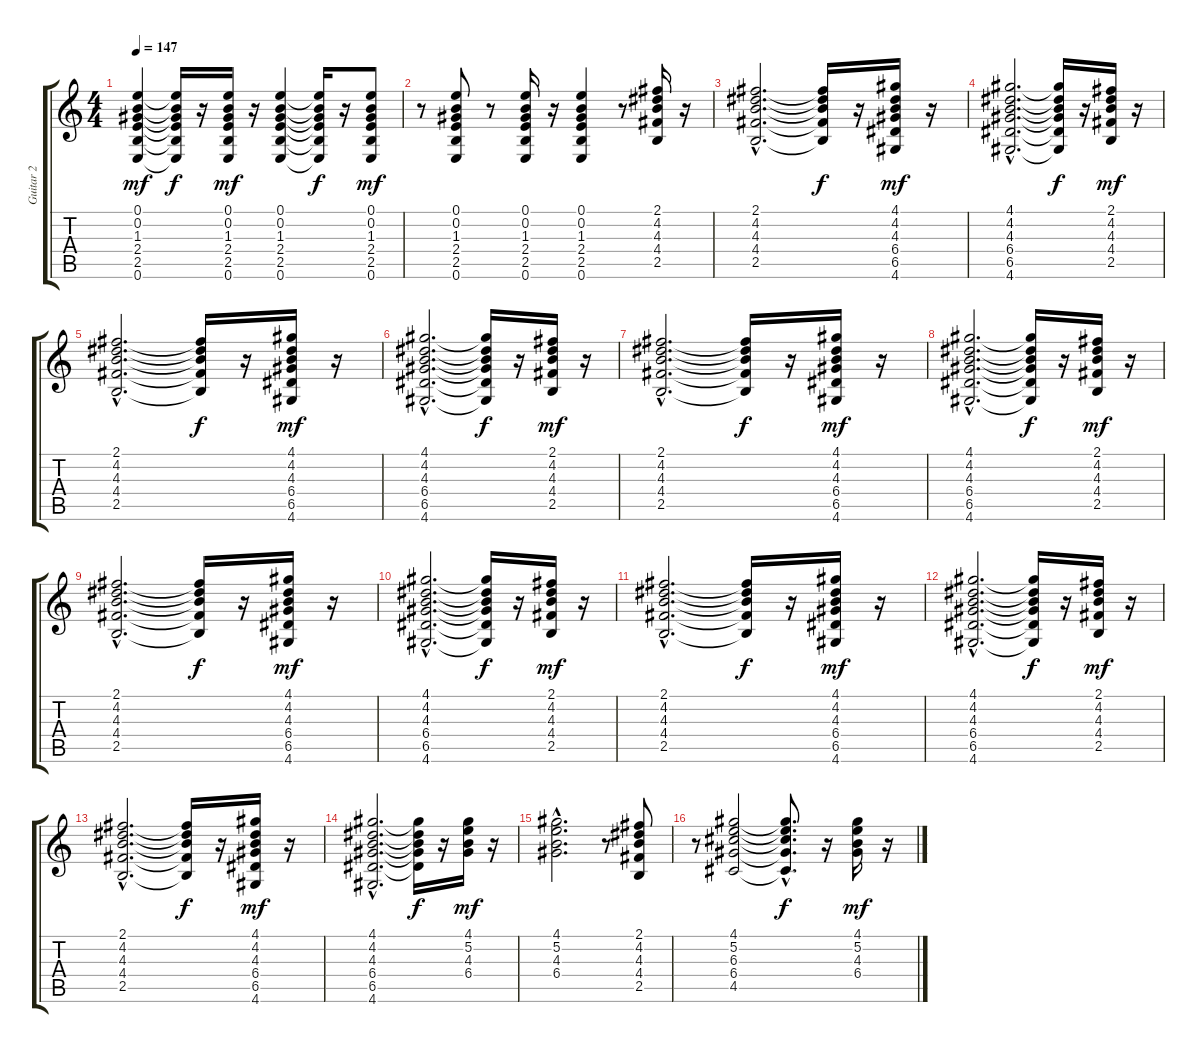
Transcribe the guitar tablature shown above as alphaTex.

\track ("Guitar 2" "Guitar 2") {instrument overdrivenguitar}
\staff {score tabs}
\tuning (E4 B3 G3 D3 A2 E2) {hide}
\ts (4 4)
\tempo 147
\clef g2
\ks c
(0.1 0.2 1.3 2.4 2.5 0.6).4{dy mf} (0.1{t} 0.2{t} 1.3{t} 2.4{t} 2.5{t} 0.6{t}).16{dy f} r.16 (0.1 0.2 1.3 2.4 2.5 0.6).16{dy mf} r.16 (0.1 0.2 1.3 2.4 2.5 0.6).4 (0.1{t} 0.2{t} 1.3{t} 2.4{t} 2.5{t} 0.6{t}).16{dy f} r.16 (0.1 0.2 1.3 2.4 2.5 0.6).8{dy mf} |
r.8 (0.1 0.2 1.3 2.4 2.5 0.6).8 r.8 (0.1 0.2 1.3 2.4 2.5 0.6).16 r.16 (0.1 0.2 1.3 2.4 2.5 0.6).4 r.8 (2.1 4.2 4.3 4.4 2.5).16 r.16 |
(2.1{hac} 4.2{hac} 4.3{hac} 4.4{hac} 2.5{hac}).2{d} (2.1{t} 4.2{t} 4.3{t} 4.4{t} 2.5{t}).16{dy f} r.16 (4.1 4.2 4.3 6.4 6.5 4.6).16{dy mf} r.16 |
(4.1{hac} 4.2{hac} 4.3{hac} 6.4{hac} 6.5{hac} 4.6{hac}).2{d} (4.1{t} 4.2{t} 4.3{t} 6.4{t} 6.5{t} 4.6{t}).16{dy f} r.16 (2.1 4.2 4.3 4.4 2.5).16{dy mf} r.16 |
(2.1{hac} 4.2{hac} 4.3{hac} 4.4{hac} 2.5{hac}).2{d} (2.1{t} 4.2{t} 4.3{t} 4.4{t} 2.5{t}).16{dy f} r.16 (4.1 4.2 4.3 6.4 6.5 4.6).16{dy mf} r.16 |
(4.1{hac} 4.2{hac} 4.3{hac} 6.4{hac} 6.5{hac} 4.6{hac}).2{d} (4.1{t} 4.2{t} 4.3{t} 6.4{t} 6.5{t} 4.6{t}).16{dy f} r.16 (2.1 4.2 4.3 4.4 2.5).16{dy mf} r.16 |
(2.1{hac} 4.2{hac} 4.3{hac} 4.4{hac} 2.5{hac}).2{d} (2.1{t} 4.2{t} 4.3{t} 4.4{t} 2.5{t}).16{dy f} r.16 (4.1 4.2 4.3 6.4 6.5 4.6).16{dy mf} r.16 |
(4.1{hac} 4.2{hac} 4.3{hac} 6.4{hac} 6.5{hac} 4.6{hac}).2{d} (4.1{t} 4.2{t} 4.3{t} 6.4{t} 6.5{t} 4.6{t}).16{dy f} r.16 (2.1 4.2 4.3 4.4 2.5).16{dy mf} r.16 |
(2.1{hac} 4.2{hac} 4.3{hac} 4.4{hac} 2.5{hac}).2{d} (2.1{t} 4.2{t} 4.3{t} 4.4{t} 2.5{t}).16{dy f} r.16 (4.1 4.2 4.3 6.4 6.5 4.6).16{dy mf} r.16 |
(4.1{hac} 4.2{hac} 4.3{hac} 6.4{hac} 6.5{hac} 4.6{hac}).2{d} (4.1{t} 4.2{t} 4.3{t} 6.4{t} 6.5{t} 4.6{t}).16{dy f} r.16 (2.1 4.2 4.3 4.4 2.5).16{dy mf} r.16 |
(2.1{hac} 4.2{hac} 4.3{hac} 4.4{hac} 2.5{hac}).2{d} (2.1{t} 4.2{t} 4.3{t} 4.4{t} 2.5{t}).16{dy f} r.16 (4.1 4.2 4.3 6.4 6.5 4.6).16{dy mf} r.16 |
(4.1{hac} 4.2{hac} 4.3{hac} 6.4{hac} 6.5{hac} 4.6{hac}).2{d} (4.1{t} 4.2{t} 4.3{t} 6.4{t} 6.5{t} 4.6{t}).16{dy f} r.16 (2.1 4.2 4.3 4.4 2.5).16{dy mf} r.16 |
(2.1{hac} 4.2{hac} 4.3{hac} 4.4{hac} 2.5{hac}).2{d} (2.1{t} 4.2{t} 4.3{t} 4.4{t} 2.5{t}).16{dy f} r.16 (4.1 4.2 4.3 6.4 6.5 4.6).16{dy mf} r.16 |
(4.1{hac} 4.2{hac} 4.3{hac} 6.4{hac} 6.5{hac} 4.6{hac}).2{d} (4.1{t} 4.2{t} 4.3{t} 6.4{t} 6.5{t}).16{dy f} r.16 (4.1 5.2 4.3 6.4).16{dy mf} r.16 |
(4.1{hac} 5.2{hac} 4.3{hac} 6.4{hac}).2{d} r.8 (2.1 4.2 4.3 4.4 2.5).8 |
r.8 (4.1 5.2 6.3 6.4 4.5).2 (4.1{hac t} 5.2{hac t} 6.3{hac t} 6.4{hac t} 4.5{hac t}).8{d dy f} r.16 (4.1 5.2 4.3 6.4).16{dy mf} r.16
